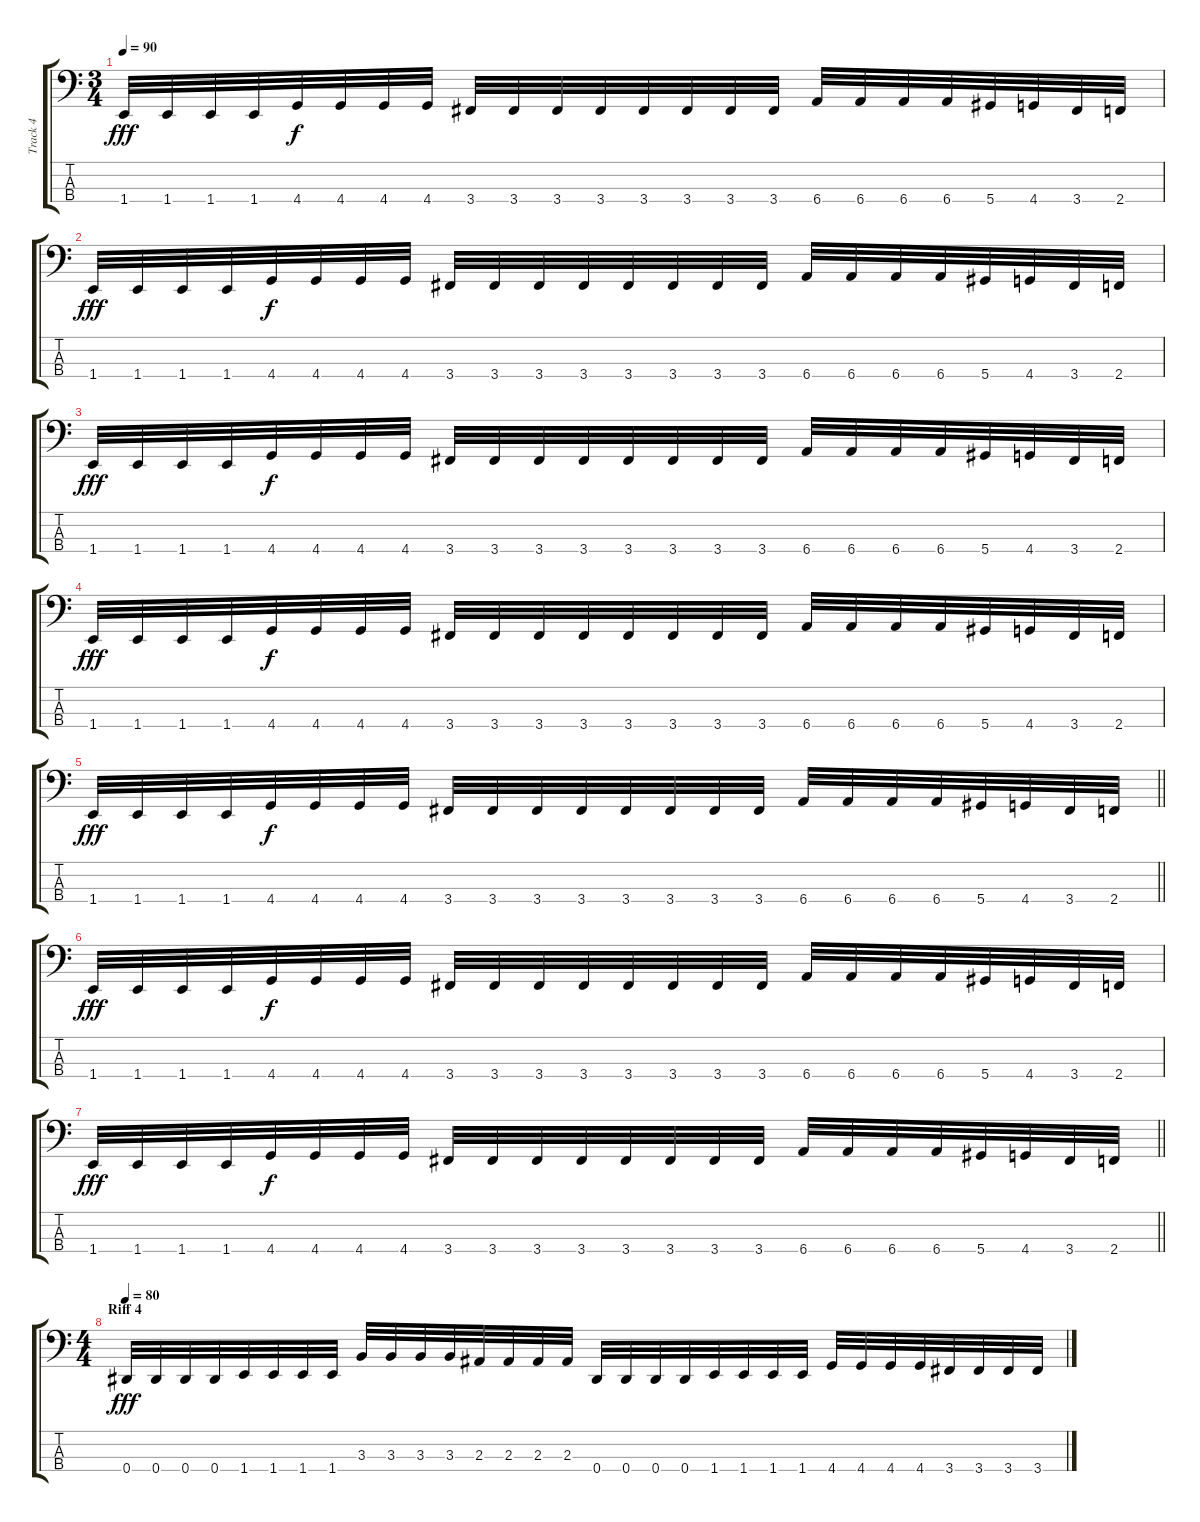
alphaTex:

\track ("Track 4" "Track 4") {instrument electricbasspick}
\staff {score tabs}
\tuning (Gb2 Db2 Ab1 Eb1) {hide}
\ts (3 4)
\tempo 90
\clef f4
\ks c
1.4.32{dy fff} 1.4.32 1.4.32 1.4.32 4.4.32{dy f} 4.4.32 4.4.32 4.4.32 3.4.32 3.4.32 3.4.32 3.4.32 3.4.32 3.4.32 3.4.32 3.4.32 6.4.32 6.4.32 6.4.32 6.4.32 5.4.32 4.4.32 3.4.32 2.4.32 |
1.4.32{dy fff} 1.4.32 1.4.32 1.4.32 4.4.32{dy f} 4.4.32 4.4.32 4.4.32 3.4.32 3.4.32 3.4.32 3.4.32 3.4.32 3.4.32 3.4.32 3.4.32 6.4.32 6.4.32 6.4.32 6.4.32 5.4.32 4.4.32 3.4.32 2.4.32 |
1.4.32{dy fff} 1.4.32 1.4.32 1.4.32 4.4.32{dy f} 4.4.32 4.4.32 4.4.32 3.4.32 3.4.32 3.4.32 3.4.32 3.4.32 3.4.32 3.4.32 3.4.32 6.4.32 6.4.32 6.4.32 6.4.32 5.4.32 4.4.32 3.4.32 2.4.32 |
1.4.32{dy fff} 1.4.32 1.4.32 1.4.32 4.4.32{dy f} 4.4.32 4.4.32 4.4.32 3.4.32 3.4.32 3.4.32 3.4.32 3.4.32 3.4.32 3.4.32 3.4.32 6.4.32 6.4.32 6.4.32 6.4.32 5.4.32 4.4.32 3.4.32 2.4.32 |
\barLineRight lightlight
1.4.32{dy fff} 1.4.32 1.4.32 1.4.32 4.4.32{dy f} 4.4.32 4.4.32 4.4.32 3.4.32 3.4.32 3.4.32 3.4.32 3.4.32 3.4.32 3.4.32 3.4.32 6.4.32 6.4.32 6.4.32 6.4.32 5.4.32 4.4.32 3.4.32 2.4.32 |
1.4.32{dy fff} 1.4.32 1.4.32 1.4.32 4.4.32{dy f} 4.4.32 4.4.32 4.4.32 3.4.32 3.4.32 3.4.32 3.4.32 3.4.32 3.4.32 3.4.32 3.4.32 6.4.32 6.4.32 6.4.32 6.4.32 5.4.32 4.4.32 3.4.32 2.4.32 |
\barLineRight lightlight
1.4.32{dy fff} 1.4.32 1.4.32 1.4.32 4.4.32{dy f} 4.4.32 4.4.32 4.4.32 3.4.32 3.4.32 3.4.32 3.4.32 3.4.32 3.4.32 3.4.32 3.4.32 6.4.32 6.4.32 6.4.32 6.4.32 5.4.32 4.4.32 3.4.32 2.4.32 |
\ts (4 4)
\section ("" "Riff 4 ")
\tempo 80
0.4.32{dy fff} 0.4.32 0.4.32 0.4.32 1.4.32 1.4.32 1.4.32 1.4.32 3.3.32 3.3.32 3.3.32 3.3.32 2.3.32 2.3.32 2.3.32 2.3.32 0.4.32 0.4.32 0.4.32 0.4.32 1.4.32 1.4.32 1.4.32 1.4.32 4.4.32 4.4.32 4.4.32 4.4.32 3.4.32 3.4.32 3.4.32 3.4.32
